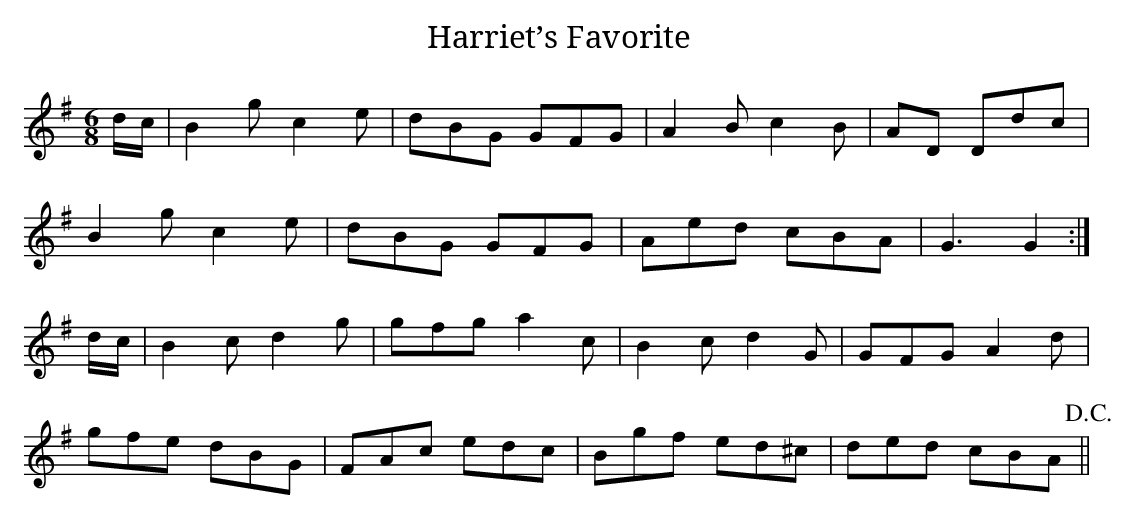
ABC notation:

X:1
T:Harriet’s Favorite
M:6/8
L:1/8
K:G
d/c/|B2g c2e|dBG GFG|A2B c2B |AD Ddc|
B2g c2e|dBG GFG|Aed cBA|G3 G2:|
d/c/|B2c d2g|gfg a2c|B2c d2G|GFG A2d|
gfe dBG|FAc edc|Bgf ed^c|ded cBA!D.C.!||
